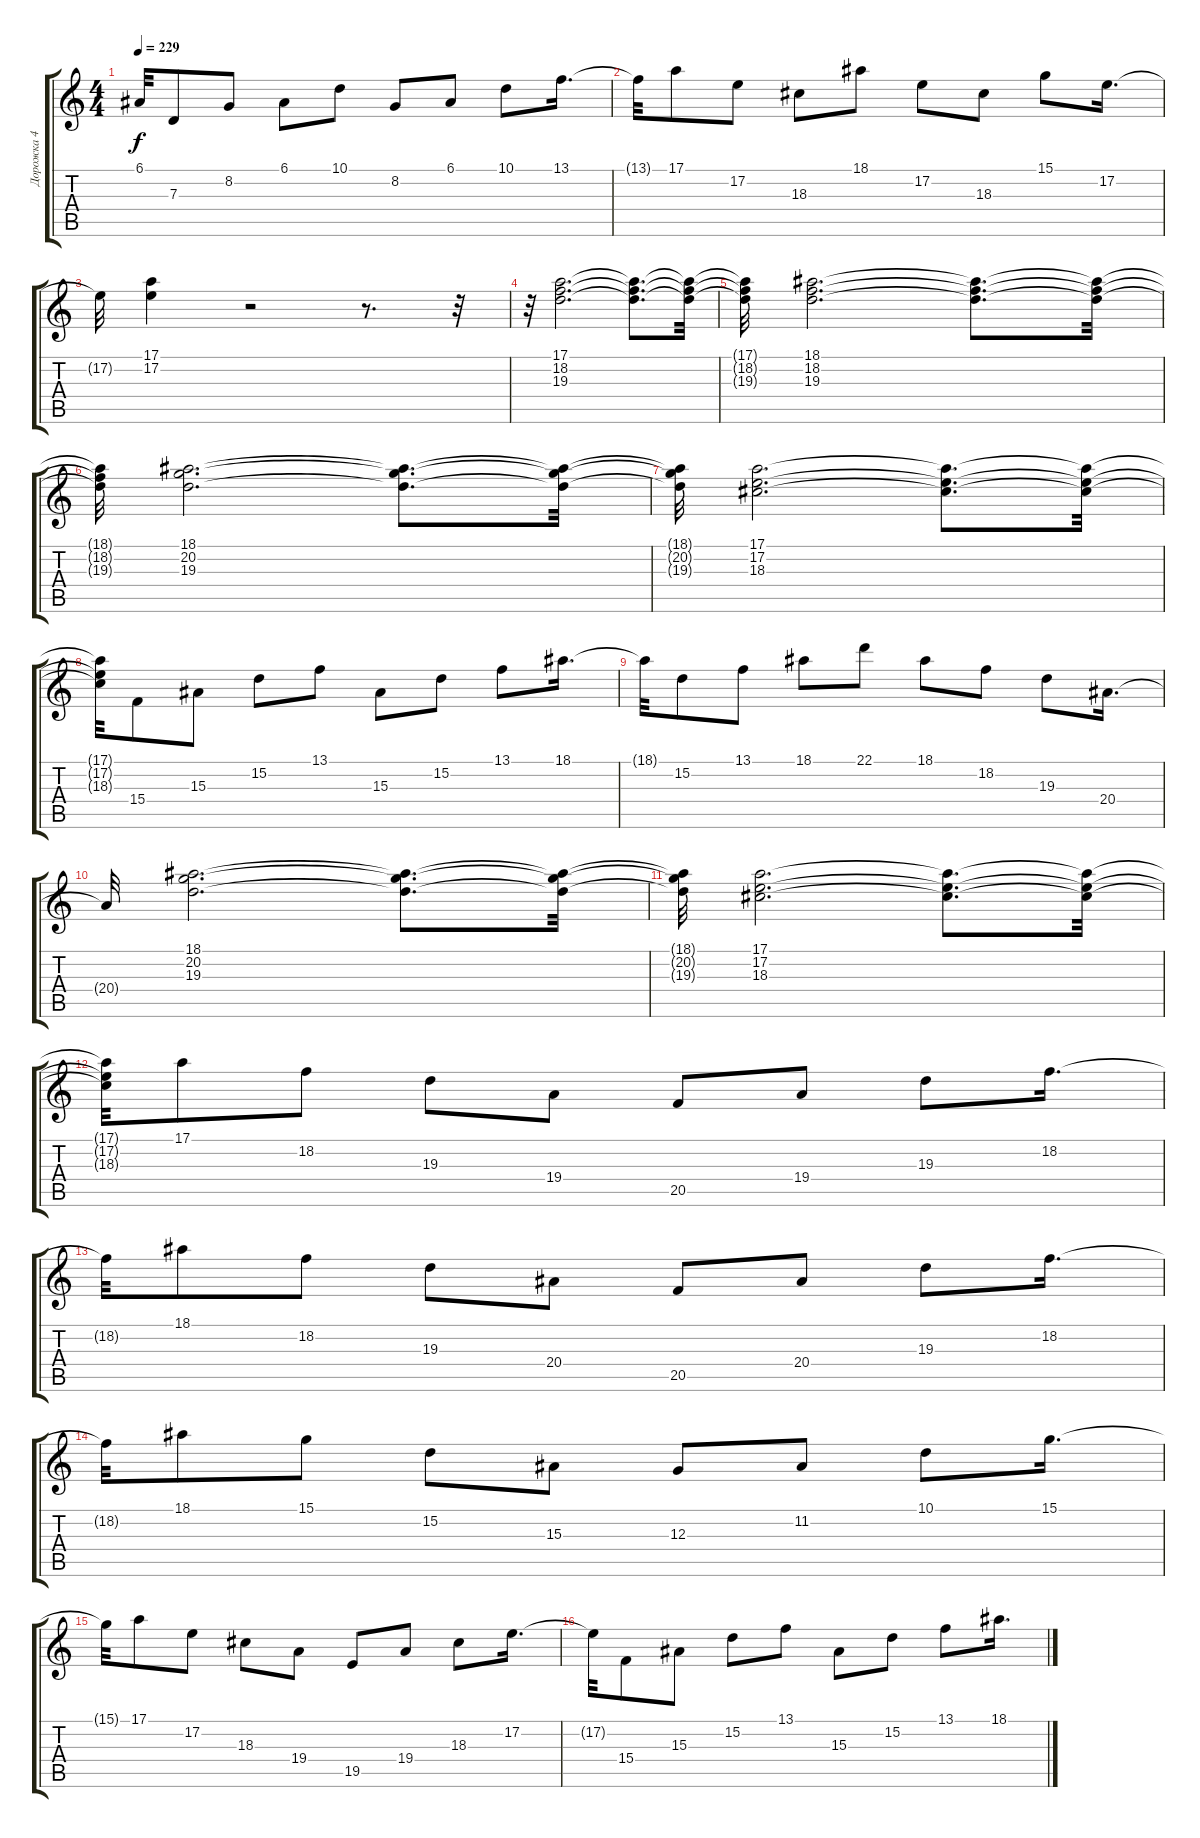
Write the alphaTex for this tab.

\track ("Дорожка 4" "Дорожка 4") {instrument stringensemble1}
\staff {score tabs}
\tuning (E4 B3 G3 D3 A2 E2) {hide}
\ts (4 4)
\tempo 229
\clef g2
\ks c
6.1{t}.32{dy f} 7.3.8 8.2.8 6.1.8 10.1.8 8.2.8 6.1.8 10.1.8 13.1.16{d} |
13.1{t}.32 17.1.8 17.2.8 18.3.8 18.1.8 17.2.8 18.3.8 15.1.8 17.2.16{d} |
17.2{t}.32 (17.1 17.2).4 r.2 r.8{d} r.32 |
r.32 (17.1 18.2 19.3).2{d} (17.1{t} 18.2{t} 19.3{t}).8{d} (17.1{t} 18.2{t} 19.3{t}).32 |
(17.1{t} 18.2{t} 19.3{t}).32 (18.1 18.2 19.3).2{d} (18.1{t} 18.2{t} 19.3{t}).8{d} (18.1{t} 18.2{t} 19.3{t}).32 |
(18.1{t} 18.2{t} 19.3{t}).32 (18.1 20.2 19.3).2{d} (18.1{t} 20.2{t} 19.3{t}).8{d} (18.1{t} 20.2{t} 19.3{t}).32 |
(18.1{t} 20.2{t} 19.3{t}).32 (17.1 17.2 18.3).2{d} (17.1{t} 17.2{t} 18.3{t}).8{d} (17.1{t} 17.2{t} 18.3{t}).32 |
(17.1{t} 17.2{t} 18.3{t}).32 15.4.8 15.3.8 15.2.8 13.1.8 15.3.8 15.2.8 13.1.8 18.1.16{d} |
18.1{t}.32 15.2.8 13.1.8 18.1.8 22.1.8 18.1.8 18.2.8 19.3.8 20.4.16{d} |
20.4{t}.32 (18.1 20.2 19.3).2{d} (18.1{t} 20.2{t} 19.3{t}).8{d} (18.1{t} 20.2{t} 19.3{t}).32 |
(18.1{t} 20.2{t} 19.3{t}).32 (17.1 17.2 18.3).2{d} (17.1{t} 17.2{t} 18.3{t}).8{d} (17.1{t} 17.2{t} 18.3{t}).32 |
(17.1{t} 17.2{t} 18.3{t}).32 17.1.8 18.2.8 19.3.8 19.4.8 20.5.8 19.4.8 19.3.8 18.2.16{d} |
18.2{t}.32 18.1.8 18.2.8 19.3.8 20.4.8 20.5.8 20.4.8 19.3.8 18.2.16{d} |
18.2{t}.32 18.1.8 15.1.8 15.2.8 15.3.8 12.3.8 11.2.8 10.1.8 15.1.16{d} |
15.1{t}.32 17.1.8 17.2.8 18.3.8 19.4.8 19.5.8 19.4.8 18.3.8 17.2.16{d} |
17.2{t}.32 15.4.8 15.3.8 15.2.8 13.1.8 15.3.8 15.2.8 13.1.8 18.1.16{d}
